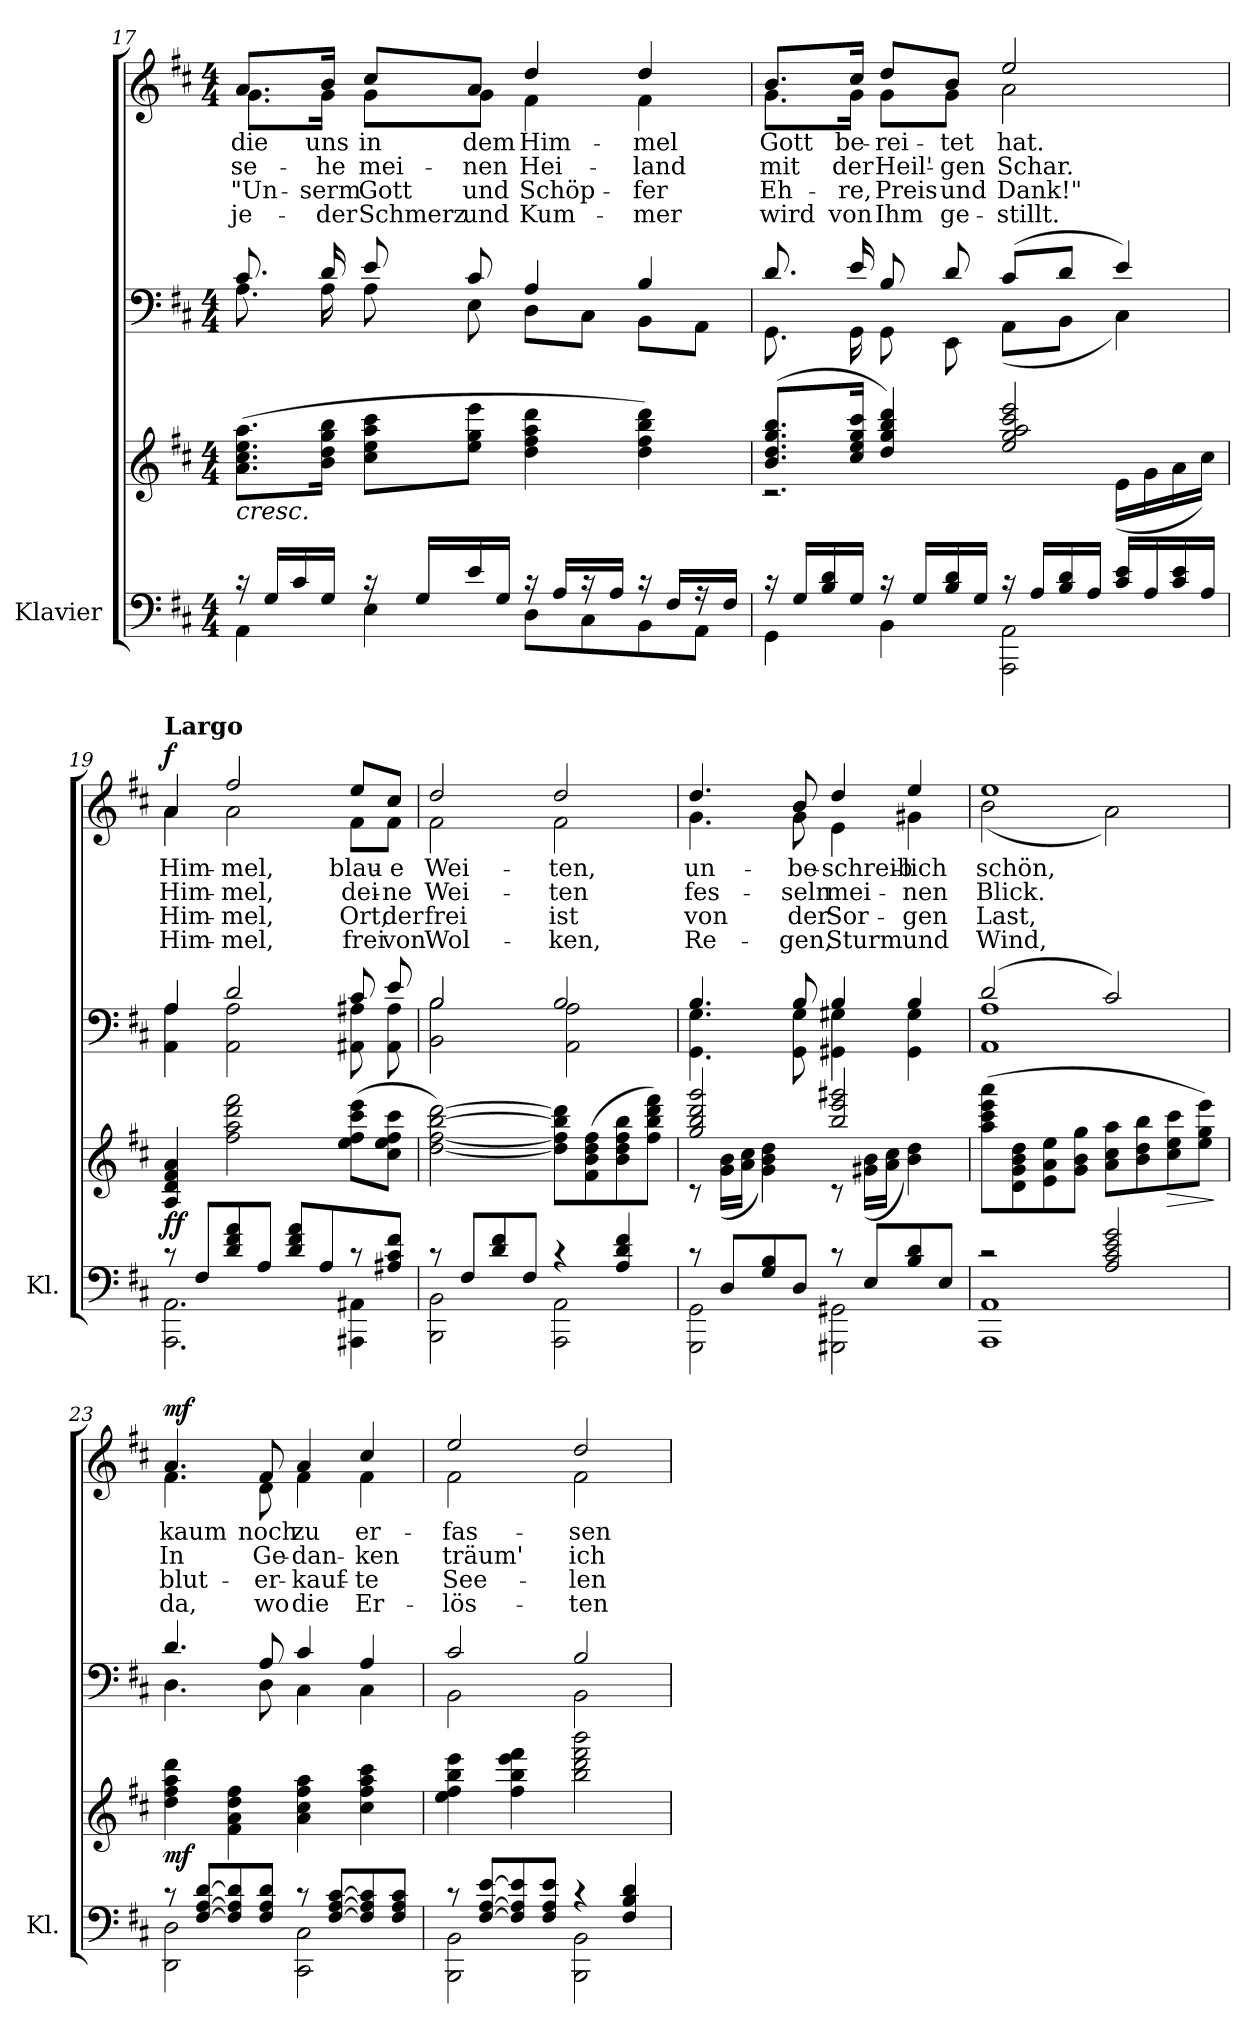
**kern	**kern	**dynam	**kern	**kern	**text	**text	**text	**text	**dynam
*part3	*part3	*part3	*part2	*part1	*part1	*part1	*part1	*part1	*part1
*staff4	*staff3	*staff3/4	*staff2	*staff1	*staff1	*staff1	*staff1	*staff1	*staff1
*I"Klavier	*	*	*	*	*	*	*	*	*
*I'Kl.	*	*	*	*	*	*	*	*	*
!!LO:LB:g=z
*clefF4	*clefG2	*	*clefF4	*clefG2	*	*	*	*	*
*k[f#c#]	*k[f#c#]	*	*k[f#c#]	*k[f#c#]	*	*	*	*	*
*D:	*D:	*	*D:	*D:	*	*	*	*	*
*M4/4	*M4/4	*	*M4/4	*M4/4	*	*	*	*	*
=17	=17	=17	=17	=17	=17	=17	=17	=17	=17
*^	*	*	*^	*	*	*	*	*	*
!	!	!	!	!	!	!LO:TX:a:i:t=cresc.	!	!	!	!	!
!	!	!LO:TX:b:i:t=cresc.	!	!	!	!	!	!	!	!	!
!	!	!	!	!	!	!	!LO:LY:b	!LO:LY:b	!LO:LY:b	!LO:LY:b	!
*	*	*	*	*	*	*^	*	*	*	*	*
16rc	4AA\	(>8.a\ 8.cc#\ 8.ee\ 8.aa\L	.	8.c#/	8.A\	8.a/L	8.g\L	die	se-	"Un-	je-	.
16G/LL	.	.	.	.	.	.	.	.	.	.	.	.
16c#/	.	.	.	.	.	.	.	.	.	.	.	.
!	!	!	!	!	!	!	!	!LO:LY:b	!LO:LY:b	!LO:LY:b	!LO:LY:b	!
16G/JJ	.	16b\ 16dd\ 16gg\ 16bb\Jk	.	16d/	16A\	16b/Jk	16g\Jk	uns	-he	-serm	-der	.
!	!	!	!	!	!	!	!	!LO:LY:b	!LO:LY:b	!LO:LY:b	!LO:LY:b	!
16rc	4E\	8cc#\ 8ee\ 8aa\ 8ccc#\L	.	8e/	8A\	8cc#/L	8g\L	in	mei-	Gott	Schmerz	.
16G/LL	.	.	.	.	.	.	.	.	.	.	.	.
!	!	!	!	!	!	!	!	!LO:LY:b	!LO:LY:b	!LO:LY:b	!LO:LY:b	!
16e/	.	8ee\ 8gg\ 8eee\J	.	8c#/	8E\	8a/J	8g\J	dem	-nen	und	und	.
16G/JJ	.	.	.	.	.	.	.	.	.	.	.	.
!	!	!	!	!	!	!	!	!LO:LY:b	!LO:LY:b	!LO:LY:b	!LO:LY:b	!
16rc	8D\L	4dd\ 4ff#\ 4aa\ 4ddd\	.	4A/	8D\L	4dd/	4f#\	Him-	Hei-	Schöp-	Kum-	.
16A/KL	.	.	.	.	.	.	.	.	.	.	.	.
16r	8C#\	.	.	.	8C#\J	.	.	.	.	.	.	.
16A/Jk	.	.	.	.	.	.	.	.	.	.	.	.
!	!	!	!	!	!	!	!	!LO:LY:b	!LO:LY:b	!LO:LY:b	!LO:LY:b	!
16rc	8BB\	4dd\ 4ff#\ 4bb\ 4ddd\)	.	4B/	8BB\L	4dd/	4f#\	-mel	-land	-fer	-mer	.
16F#/KL	.	.	.	.	.	.	.	.	.	.	.	.
16rA	8AA\J	.	.	.	8AA\J	.	.	.	.	.	.	.
16F#/Jk	.	.	.	.	.	.	.	.	.	.	.	.
=18	=18	=18	=18	=18	=18	=18	=18	=18	=18	=18	=18	=18
*	*	*^	*	*	*	*	*	*	*	*	*	*
!	!	!	!	!	!	!	!	!	!LO:LY:b	!LO:LY:b	!LO:LY:b	!LO:LY:b	!
16rc	4GG\	(>8.b/ 8.dd/ 8.gg/ 8.bb/L	2.rc	.	8.d/	8.GG\	8.b/L	8.g\L	Gott	mit	Eh-	wird	.
16G/LL	.	.	.	.	.	.	.	.	.	.	.	.	.
16B/ 16d/	.	.	.	.	.	.	.	.	.	.	.	.	.
!	!	!	!	!	!	!	!	!	!LO:LY:b	!LO:LY:b	!LO:LY:b	!LO:LY:b	!
16G/JJ	.	16cc#/ 16ee/ 16gg/ 16ccc#/Jk	.	.	16e/	16GG\	16cc#/Jk	16g\Jk	be-	der	-re,	von	.
!	!	!	!	!	!	!	!	!	!LO:LY:b	!LO:LY:b	!LO:LY:b	!LO:LY:b	!
16rc	4BB\	4dd/ 4gg/ 4bb/ 4ddd/)	.	.	8B/	8GG\	8dd/L	8g\L	-rei-	Heil'-	Preis	Ihm	.
16G/LL	.	.	.	.	.	.	.	.	.	.	.	.	.
!	!	!	!	!	!	!	!	!	!LO:LY:b	!LO:LY:b	!LO:LY:b	!LO:LY:b	!
16B/ 16d/	.	.	.	.	8d/	8EE\	8b/J	8g\J	-tet	-gen	und	ge-	.
16G/JJ	.	.	.	.	.	.	.	.	.	.	.	.	.
!	!	!	!	!	!	!	!	!	!LO:LY:b	!LO:LY:b	!LO:LY:b	!LO:LY:b	!
16rc	2AAA\ 2AA\	2ee/ 2gg/ 2aa/ 2ccc#/ 2eee/	.	.	(>8c#/L	(<8AA\L	2ee/	2a\	hat.	Schar.	Dank!"	-stillt.	.
16A/LL	.	.	.	.	.	.	.	.	.	.	.	.	.
16B/ 16d/	.	.	.	.	8d/J	8BB\J	.	.	.	.	.	.	.
16A/JJ	.	.	.	.	.	.	.	.	.	.	.	.	.
16c#/ 16e/LL	.	.	(<16e\LL	.	4e/)	4C#\)	.	.	.	.	.	.	.
16A/	.	.	16g\	.	.	.	.	.	.	.	.	.	.
16c#/ 16e/	.	.	16a\	.	.	.	.	.	.	.	.	.	.
16A/JJ	.	.	16cc#\JJ)	.	.	.	.	.	.	.	.	.	.
!!LO:PB:g=z	!!
=19	=19	=19	=19	=19	=19	=19	=19	=19	=19	=19	=19	=19	=19
!	!	!	!	!	!	!	!LO:TX:a:B:t=Largo	!	!	!	!	!	!
!	!	!	!	!LO:DY:b	!	!	!	!	!LO:LY:b	!LO:LY:b	!LO:LY:b	!LO:LY:b	!LO:DY:a
*	*	*v	*v	*	*	*	*	*	*	*	*	*	*
8rc	2.AAA\ 2.AA\	4A/ 4d/ 4f#/ 4a/	ff	4A/	4AA\ 4A\	4a/	4a\	Him-	Him-	Him-	Him-	f
8F#/L	.	.	.	.	.	.	.	.	.	.	.	.
!	!	!	!	!	!	!	!	!LO:LY:b	!LO:LY:b	!LO:LY:b	!LO:LY:b	!
8d/ 8f#/ 8a/	.	2ff#\ 2aa\ 2ddd\ 2fff#\	.	2d/	2AA\ 2A\	2ff#/	2a\	-mel,	-mel,	-mel,	-mel,	.
8A/J	.	.	.	.	.	.	.	.	.	.	.	.
8d/ 8f#/ 8a/L	.	.	.	.	.	.	.	.	.	.	.	.
8A/	.	.	.	.	.	.	.	.	.	.	.	.
!	!	!	!	!	!	!	!	!LO:LY:b	!LO:LY:b	!LO:LY:b	!LO:LY:b	!
8rc	4AAA#X\ 4AA#X\	(>8ee\ 8ff#\ 8ccc#\ 8eee\L	.	8c#/	8AA#X\ 8A#X\	8ee/L	8f#\L	blau-	dei-	Ort,	frei	.
!	!	!	!	!	!	!	!	!LO:LY:b	!LO:LY:b	!LO:LY:b	!LO:LY:b	!
8A#X/ 8c#/ 8f#/J	.	8cc#\ 8ee\ 8ff#\ 8ccc#\J	.	8e/	8AA#\ 8A#\	8cc#/J	8f#\J	-e	-ne	der	von	.
=20	=20	=20	=20	=20	=20	=20	=20	=20	=20	=20	=20	=20
!	!	!	!	!	!	!	!	!LO:LY:b	!LO:LY:b	!LO:LY:b	!LO:LY:b	!
8rc	2BBB\ 2BB\	[2dd\ [2ff#\ [2bb\ [2ddd\)	.	2B/	2BB\ 2B\	2dd/	2f#\	Wei-	Wei-	frei	Wol-	.
8F#/L	.	.	.	.	.	.	.	.	.	.	.	.
8d/ 8f#/	.	.	.	.	.	.	.	.	.	.	.	.
8F#/J	.	.	.	.	.	.	.	.	.	.	.	.
!	!	!	!	!	!	!	!	!LO:LY:b	!LO:LY:b	!LO:LY:b	!LO:LY:b	!
4rc	2AAA\ 2AA\	8dd\] 8ff#\] 8bb\] 8ddd\]L	.	2B/	2AA\ 2A\	2dd/	2f#\	-ten,	-ten	ist	-ken,	.
.	.	(>8f#\ 8b\ 8dd\ 8ff#\	.	.	.	.	.	.	.	.	.	.
4A/ 4d/ 4f#/	.	8b\ 8dd\ 8ff#\ 8bb\	.	.	.	.	.	.	.	.	.	.
.	.	8ff#\ 8bb\ 8ddd\ 8fff#\J)	.	.	.	.	.	.	.	.	.	.
=21	=21	=21	=21	=21	=21	=21	=21	=21	=21	=21	=21	=21
*	*	*^	*	*	*	*	*	*	*	*	*	*
!	!	!	!	!	!	!	!	!	!LO:LY:b	!LO:LY:b	!LO:LY:b	!LO:LY:b	!
8rc	2GGG\ 2GG\	2gg/ 2bb/ 2ddd/ 2ggg/	8rc	.	4.B/	4.GG\ 4.G\	4.dd/	4.g\	un-	fes-	von	Re-	.
8D/L	.	.	(<16g\ 16b\LL	.	.	.	.	.	.	.	.	.	.
.	.	.	16a\ 16cc#\JJ	.	.	.	.	.	.	.	.	.	.
8G/ 8B/	.	.	4g\ 4b\ 4dd\)	.	.	.	.	.	.	.	.	.	.
!	!	!	!	!	!	!	!	!	!LO:LY:b	!LO:LY:b	!LO:LY:b	!LO:LY:b	!
8D/J	.	.	.	.	8B/	8GG\ 8G\	8b/	8g\	-be-	-seln	der	-gen,	.
!	!	!	!	!	!	!	!	!	!LO:LY:b	!LO:LY:b	!LO:LY:b	!LO:LY:b	!
8rc	2GGG#X\ 2GG#X\	2bb/ 2eee/ 2ggg#X/	8rc	.	4B/	4GG#X\ 4G#X\	4dd/	4e\	-schreib-	mei-	Sor-	Sturm	.
8E/L	.	.	(<16g#X\ 16b\LL	.	.	.	.	.	.	.	.	.	.
.	.	.	16a\ 16cc#\JJ	.	.	.	.	.	.	.	.	.	.
!	!	!	!	!	!	!	!	!	!LO:LY:b	!LO:LY:b	!LO:LY:b	!LO:LY:b	!
8B/ 8d/	.	.	4b\ 4dd\)	.	4B/	4GG#\ 4G#\	4ee/	4g#X\	-lich	-nen	-gen	und	.
8E/J	.	.	.	.	.	.	.	.	.	.	.	.	.
*	*	*v	*v	*	*	*	*	*	*	*	*	*	*
!!LO:LB:g=z	!!
=22	=22	=22	=22	=22	=22	=22	=22	=22	=22	=22	=22	=22
!	!	!	!	!	!	!	!	!LO:LY:b	!LO:LY:b	!LO:LY:b	!LO:LY:b	!
2rc	1AAA 1AA	(>8aa\ 8ccc#\ 8eee\ 8aaa\L	.	(2d/	1AA 1A	1ee	(<2b\	schön,	Blick.	Last,	Wind,	.
.	.	8d\ 8g\ 8b\ 8dd\	.	.	.	.	.	.	.	.	.	.
.	.	8e\ 8a\ 8ee\	.	.	.	.	.	.	.	.	.	.
.	.	8g\ 8b\ 8gg\J	.	.	.	.	.	.	.	.	.	.
2A/ 2c#/ 2e/ 2g/	.	8a\ 8cc#\ 8aa\L	.	2c#/)	.	.	2a\)	.	.	.	.	.
.	.	8b\ 8dd\ 8bb\	.	.	.	.	.	.	.	.	.	.
!	!	!	!LO:HP:b	!	!	!	!	!	!	!	!	!
.	.	8cc#\ 8ee\ 8ccc#\	>	.	.	.	.	.	.	.	.	.
.	.	8ee\ 8gg\ 8eee\J)	.	.	.	.	.	.	.	.	.	.
*	*	*	*	*v	*v	*	*	*	*	*	*	*
*v	*v	*	*	*	*v	*v	*	*	*	*	*
.	.	]	.	.	.	.	.	.	.
=23	=23	=23	=23	=23	=23	=23	=23	=23	=23
*^	*	*	*^	*	*	*	*	*	*
!	!	!	!LO:DY:b	!	!	!	!LO:LY:b	!LO:LY:b	!LO:LY:b	!LO:LY:b	!LO:DY:a
*	*	*	*	*	*	*^	*	*	*	*	*
8rc	2DD\ 2D\	4dd\ 4ff#\ 4aa\ 4ddd\	mf	4.d/	4.D\	4.a/	4.f#\	kaum	In	blut-	da,	mf
[>8F#/ [>8A/ [>8d/L	.	.	.	.	.	.	.	.	.	.	.	.
8F#/] 8A/] 8d/]	.	4f#\ 4a\ 4dd\ 4ff#\	.	.	.	.	.	.	.	.	.	.
!	!	!	!	!	!	!	!	!LO:LY:b	!LO:LY:b	!LO:LY:b	!LO:LY:b	!
8F#/ 8A/ 8d/J	.	.	.	8A/	8D\	8f#/	8d\	noch	Ge-	-er-	wo	.
!	!	!	!	!	!	!	!	!LO:LY:b	!LO:LY:b	!LO:LY:b	!LO:LY:b	!
8rc	2CC#\ 2C#\	4a\ 4cc#\ 4ff#\ 4aa\	.	4c#/	4C#\	4a/	4f#\	zu	-dan-	-kauf-	die	.
[>8F#/ [>8A/ [>8c#/L	.	.	.	.	.	.	.	.	.	.	.	.
!	!	!	!	!	!	!	!	!LO:LY:b	!LO:LY:b	!LO:LY:b	!LO:LY:b	!
8F#/] 8A/] 8c#/]	.	4cc#\ 4ff#\ 4aa\ 4ccc#\	.	4A/	4C#\	4cc#/	4f#\	er-	-ken	-te	Er-	.
8F#/ 8A/ 8c#/J	.	.	.	.	.	.	.	.	.	.	.	.
=24	=24	=24	=24	=24	=24	=24	=24	=24	=24	=24	=24	=24
!	!	!	!	!	!	!	!	!LO:LY:b	!LO:LY:b	!LO:LY:b	!LO:LY:b	!
8rc	2BBB\ 2BB\	4ee\ 4ff#\ 4bb\ 4eee\	.	2c#/	2BB\	2ee/	2f#\	-fas-	träum'	See-	-lös-	.
[>8F#/ [>8A/ [>8e/L	.	.	.	.	.	.	.	.	.	.	.	.
8F#/] 8A/] 8e/]	.	4ff#\ 4bb\ 4eee\ 4fff#\	.	.	.	.	.	.	.	.	.	.
8F#/ 8A/ 8e/J	.	.	.	.	.	.	.	.	.	.	.	.
!	!	!	!	!	!	!	!	!LO:LY:b	!LO:LY:b	!LO:LY:b	!LO:LY:b	!
4rc	2BBB\ 2BB\	2bb\ 2ddd\ 2fff#\ 2bbb\	.	2B/	2BB\	2dd/	2f#\	-sen	ich	-len	-ten	.
4F#/ 4B/ 4d/	.	.	.	.	.	.	.	.	.	.	.	.
*	*	*	*	*v	*v	*	*	*	*	*	*	*
*v	*v	*	*	*	*v	*v	*	*	*	*	*
=	=	=	=	=	=	=	=	=	=
*-	*-	*-	*-	*-	*-	*-	*-	*-	*-
